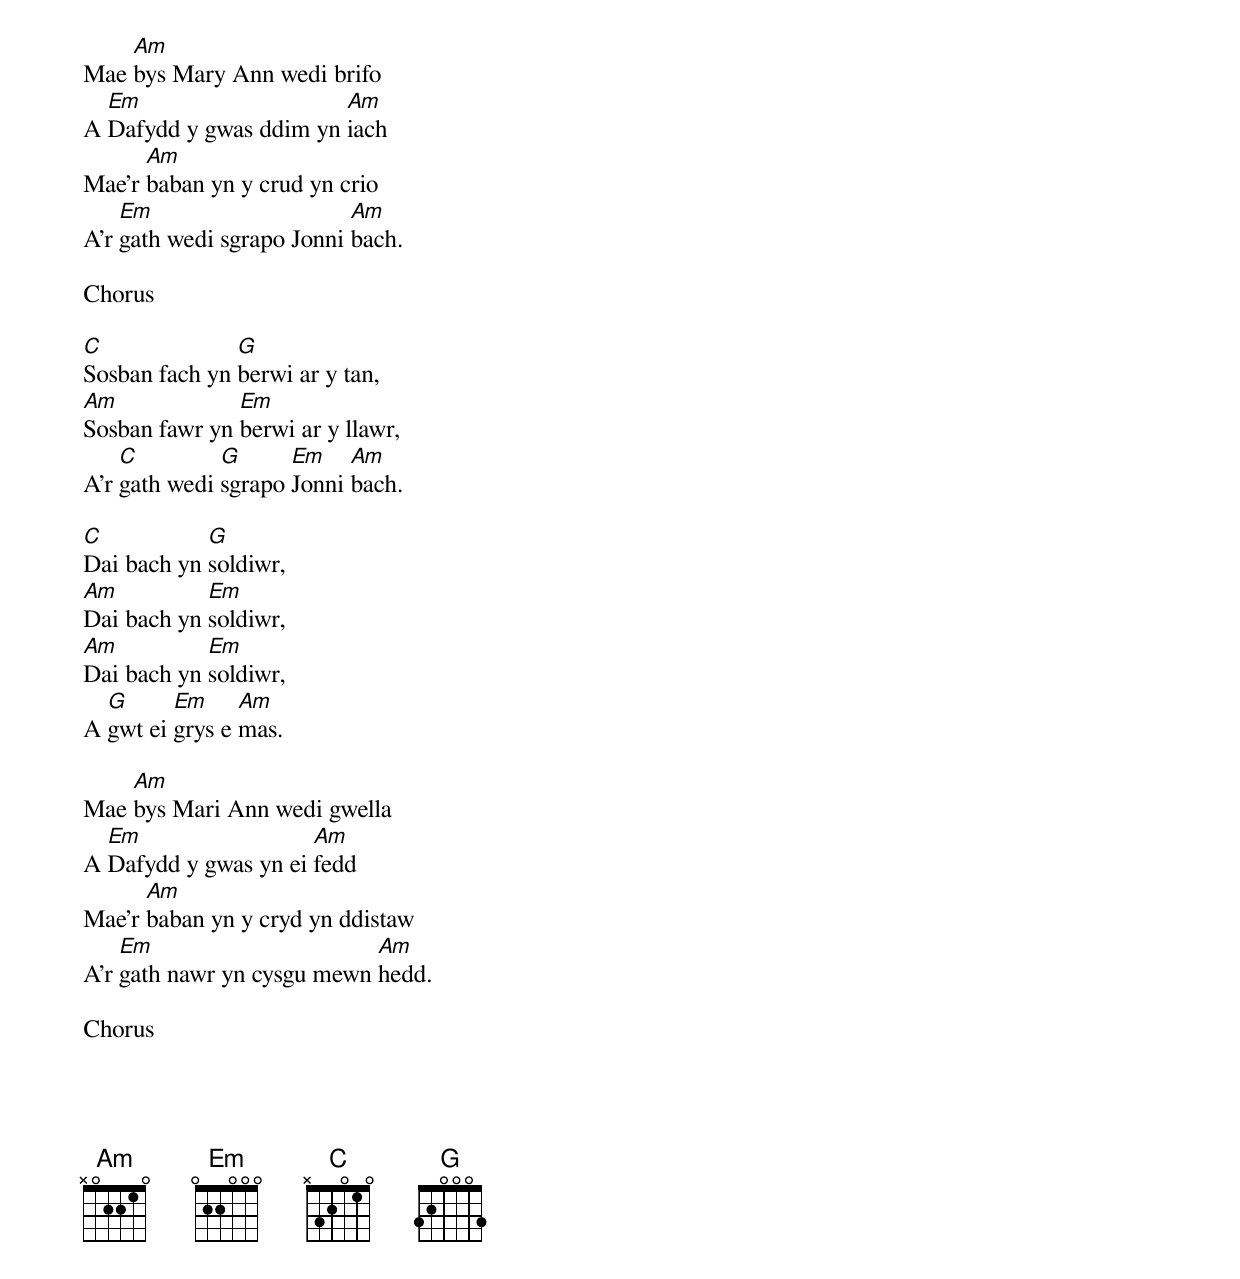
Mae [Am]bys Mary Ann wedi brifo
A [Em]Dafydd y gwas ddim yn [Am]iach
Mae’r [Am]baban yn y crud yn crio
A’r [Em]gath wedi sgrapo Jonni [Am]bach.

Chorus

[C]Sosban fach yn [G]berwi ar y tan,
[Am]Sosban fawr yn [Em]berwi ar y llawr,
A’r [C]gath wedi [G]sgrapo [Em]Jonni [Am]bach.

[C]Dai bach yn [G]soldiwr,
[Am]Dai bach yn [Em]soldiwr,
[Am]Dai bach yn [Em]soldiwr,
A [G]gwt ei [Em]grys e [Am]mas.

Mae [Am]bys Mari Ann wedi gwella
A [Em]Dafydd y gwas yn ei [Am]fedd
Mae’r [Am]baban yn y cryd yn ddistaw
A’r [Em]gath nawr yn cysgu mewn [Am]hedd.

Chorus




{% include music-notes.html %}
